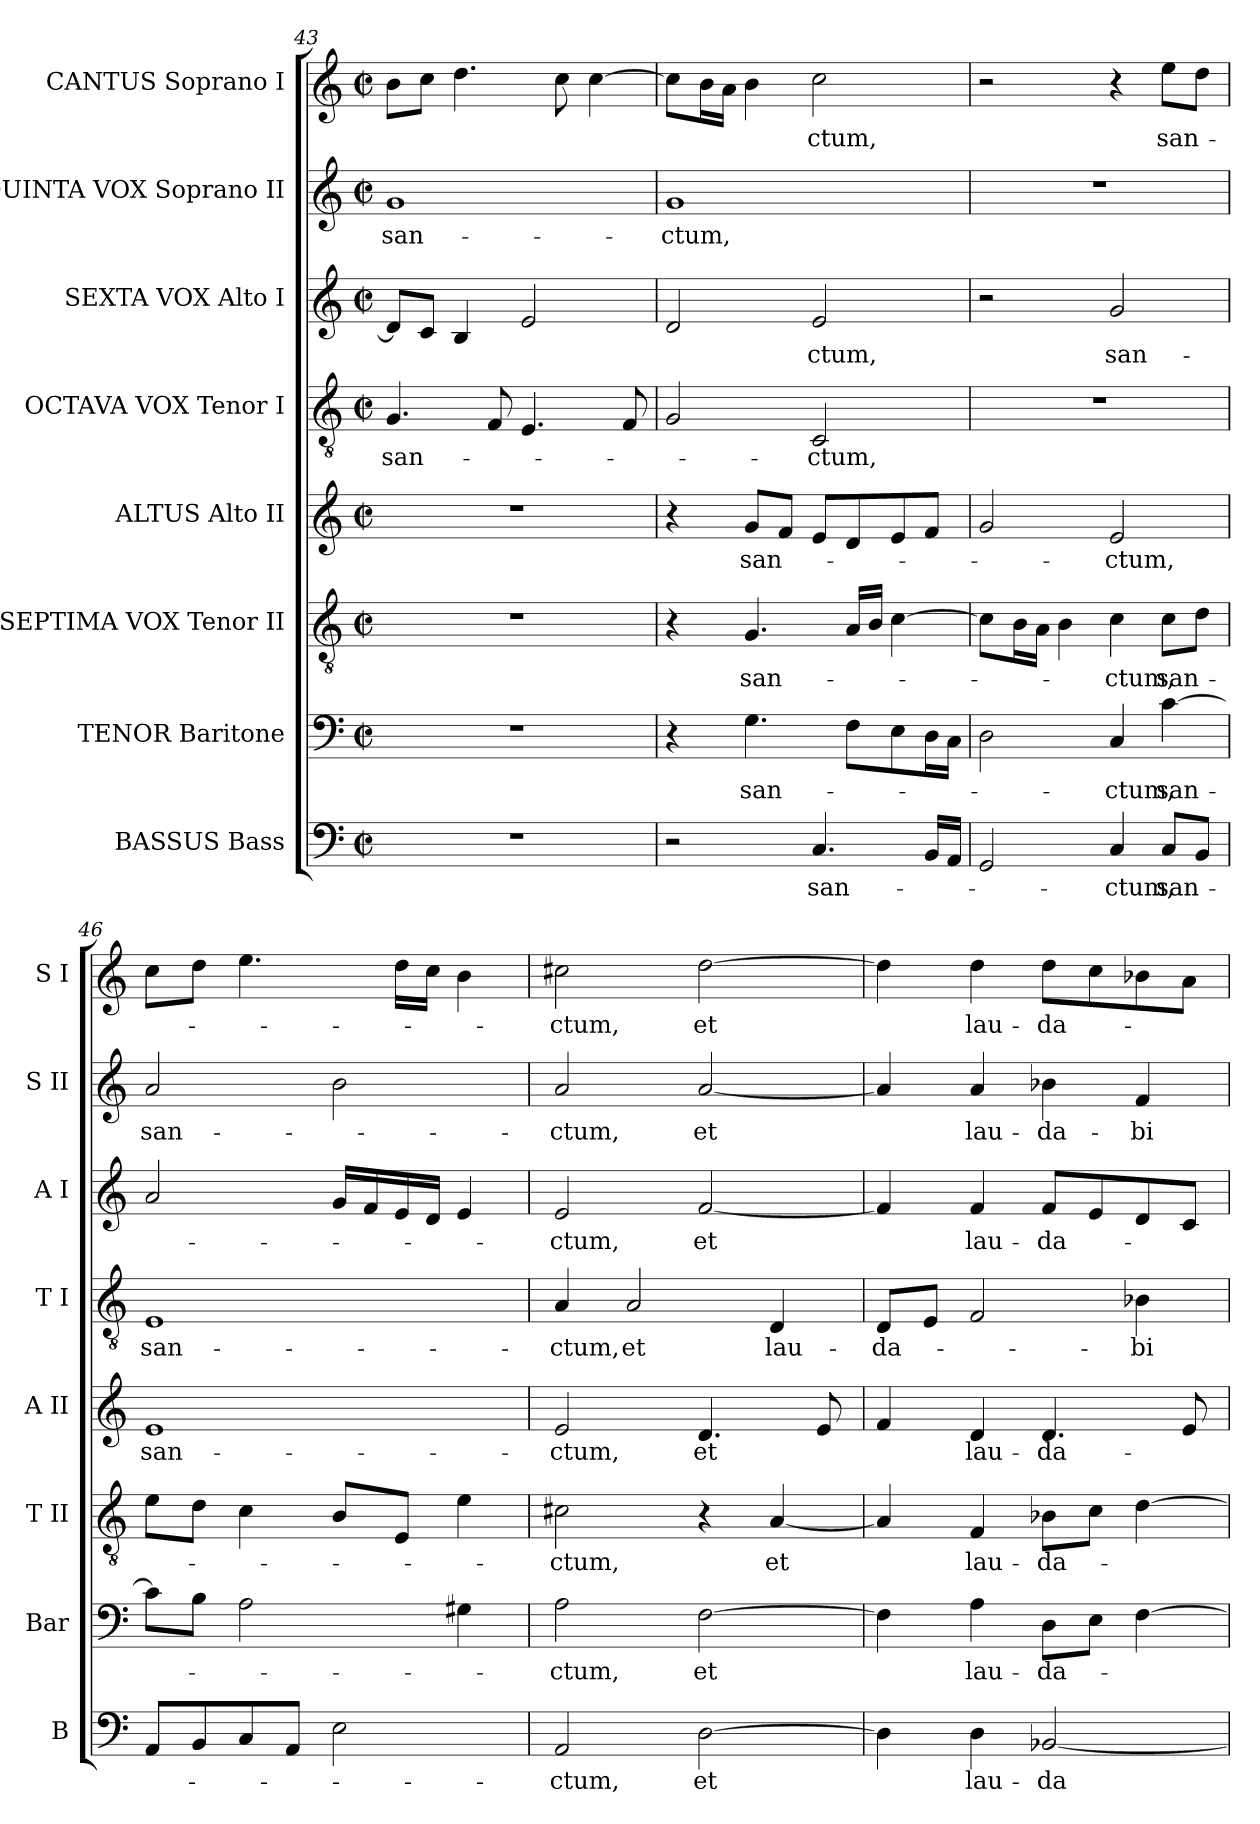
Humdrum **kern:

**kern	**text	**kern	**text	**kern	**text	**kern	**text	**kern	**text	**kern	**text	**kern	**text	**kern	**text
*part8	*part8	*part7	*part7	*part6	*part6	*part5	*part5	*part4	*part4	*part3	*part3	*part2	*part2	*part1	*part1
*staff8	*staff8	*staff7	*staff7	*staff6	*staff6	*staff5	*staff5	*staff4	*staff4	*staff3	*staff3	*staff2	*staff2	*staff1	*staff1
*I"BASSUS Bass	*	*I"TENOR Baritone	*	*I"SEPTIMA VOX Tenor II	*	*I"ALTUS Alto II	*	*I"OCTAVA VOX Tenor I	*	*I"SEXTA VOX Alto I	*	*I"QUINTA VOX Soprano II	*	*I"CANTUS Soprano I	*
*I'B	*	*I'Bar	*	*I'T II	*	*I'A II	*	*I'T I	*	*I'A I	*	*I'S II	*	*I'S I	*
*clefF4	*	*clefF4	*	*clefGv2	*	*clefG2	*	*clefGv2	*	*clefG2	*	*clefG2	*	*clefG2	*
*k[]	*	*k[]	*	*k[]	*	*k[]	*	*k[]	*	*k[]	*	*k[]	*	*k[]	*
*C:	*	*C:	*	*C:	*	*C:	*	*C:	*	*C:	*	*C:	*	*C:	*
*M2/2	*	*M2/2	*	*M2/2	*	*M2/2	*	*M2/2	*	*M2/2	*	*M2/2	*	*M2/2	*
*met(c|)	*	*met(c|)	*	*met(c|)	*	*met(c|)	*	*met(c|)	*	*met(c|)	*	*met(c|)	*	*met(c|)	*
=43	=43	=43	=43	=43	=43	=43	=43	=43	=43	=43	=43	=43	=43	=43	=43
1r	.	1r	.	1r	.	1r	.	4.G/	san-	8d/L]	.	1g	san-	8b\L	.
.	.	.	.	.	.	.	.	.	.	8c/J	.	.	.	8cc\J	.
.	.	.	.	.	.	.	.	.	.	4B/	.	.	.	4.dd\	.
.	.	.	.	.	.	.	.	8F/	.	.	.	.	.	.	.
.	.	.	.	.	.	.	.	4.E/	.	2e/	.	.	.	.	.
.	.	.	.	.	.	.	.	.	.	.	.	.	.	8cc\	.
.	.	.	.	.	.	.	.	.	.	.	.	.	.	[4cc\	.
.	.	.	.	.	.	.	.	8F/	.	.	.	.	.	.	.
=44	=44	=44	=44	=44	=44	=44	=44	=44	=44	=44	=44	=44	=44	=44	=44
2r	.	4r	.	4r	.	4r	.	2G/	.	2d/	.	1g	-ctum,	8cc\L]	.
.	.	.	.	.	.	.	.	.	.	.	.	.	.	16b\L	.
.	.	.	.	.	.	.	.	.	.	.	.	.	.	16a\JJ	.
.	.	4.G\	san-	4.G/	san-	8g/L	san-	.	.	.	.	.	.	4b\	.
.	.	.	.	.	.	8f/J	.	.	.	.	.	.	.	.	.
4.C/	san-	.	.	.	.	8e/L	.	2C/	-ctum,	2e/	-ctum,	.	.	2cc\	-ctum,
.	.	8F\L	.	16A/LL	.	8d/	.	.	.	.	.	.	.	.	.
.	.	.	.	16B/JJ	.	.	.	.	.	.	.	.	.	.	.
.	.	8E\	.	[4c\	.	8e/	.	.	.	.	.	.	.	.	.
16BB/LL	.	16D\L	.	.	.	8f/J	.	.	.	.	.	.	.	.	.
16AA/JJ	.	16C\JJ	.	.	.	.	.	.	.	.	.	.	.	.	.
=45	=45	=45	=45	=45	=45	=45	=45	=45	=45	=45	=45	=45	=45	=45	=45
2GG/	.	2D\	.	8c\L]	.	2g/	.	1r	.	2r	.	1r	.	2r	.
.	.	.	.	16B\L	.	.	.	.	.	.	.	.	.	.	.
.	.	.	.	16A\JJ	.	.	.	.	.	.	.	.	.	.	.
.	.	.	.	4B\	.	.	.	.	.	.	.	.	.	.	.
4C/	-ctum,	4C/	-ctum,	4c\	-ctum,	2e/	-ctum,	.	.	2g/	san-	.	.	4r	.
8C/L	san-	[4c\	san-	8c\L	san-	.	.	.	.	.	.	.	.	8ee\L	san-
8BB/J	.	.	.	8d\J	.	.	.	.	.	.	.	.	.	8dd\J	.
=46	=46	=46	=46	=46	=46	=46	=46	=46	=46	=46	=46	=46	=46	=46	=46
8AA/L	.	8c\L]	.	8e\L	.	1e	san-	1E	san-	2a/	.	2a/	san-	8cc\L	.
8BB/	.	8B\J	.	8d\J	.	.	.	.	.	.	.	.	.	8dd\J	.
8C/	.	2A\	.	4c\	.	.	.	.	.	.	.	.	.	4.ee\	.
8AA/J	.	.	.	.	.	.	.	.	.	.	.	.	.	.	.
2E\	.	.	.	8B/L	.	.	.	.	.	16g/LL	.	2b\	.	.	.
.	.	.	.	.	.	.	.	.	.	16f/	.	.	.	.	.
.	.	.	.	8E/J	.	.	.	.	.	16e/	.	.	.	16dd\LL	.
.	.	.	.	.	.	.	.	.	.	16d/JJ	.	.	.	16cc\JJ	.
.	.	4G#X\	.	4e\	.	.	.	.	.	4e/	.	.	.	4b\	.
!!LO:PB:g=z
=47	=47	=47	=47	=47	=47	=47	=47	=47	=47	=47	=47	=47	=47	=47	=47
2AA/	-ctum,	2A\	-ctum,	2c#X\	-ctum,	2e/	-ctum,	4A/	-ctum,	2e/	-ctum,	2a/	-ctum,	2cc#X\	-ctum,
.	.	.	.	.	.	.	.	2A/	et	.	.	.	.	.	.
[2D\	et	[2F\	et	4r	.	4.d/	et	.	.	[2f/	et	[2a/	et	[2dd\	et
.	.	.	.	[4A/	et	.	.	4D/	lau-	.	.	.	.	.	.
.	.	.	.	.	.	8e/	.	.	.	.	.	.	.	.	.
=48	=48	=48	=48	=48	=48	=48	=48	=48	=48	=48	=48	=48	=48	=48	=48
4D\]	.	4F\]	.	4A/]	.	4f/	.	8D/L	-da-	4f/]	.	4a/]	.	4dd\]	.
.	.	.	.	.	.	.	.	8E/J	.	.	.	.	.	.	.
4D\	lau-	4A\	lau-	4F/	lau-	4d/	lau-	2F/	.	4f/	lau-	4a/	lau-	4dd\	lau-
[2BB-X/	-da-	8D\L	-da-	8B-X\L	-da-	4.d/	-da-	.	.	8f/L	-da-	4b-X\	-da-	8dd\L	-da-
.	.	8E\J	.	8c\J	.	.	.	.	.	8e/	.	.	.	8cc\	.
.	.	[4F\	.	[4d\	.	.	.	4B-X\	-bi-	8d/	.	4f/	-bi-	8b-X\	.
.	.	.	.	.	.	8e/	.	.	.	8c/J	.	.	.	8a\J	.
=	=	=	=	=	=	=	=	=	=	=	=	=	=	=	=
*-	*-	*-	*-	*-	*-	*-	*-	*-	*-	*-	*-	*-	*-	*-	*-
